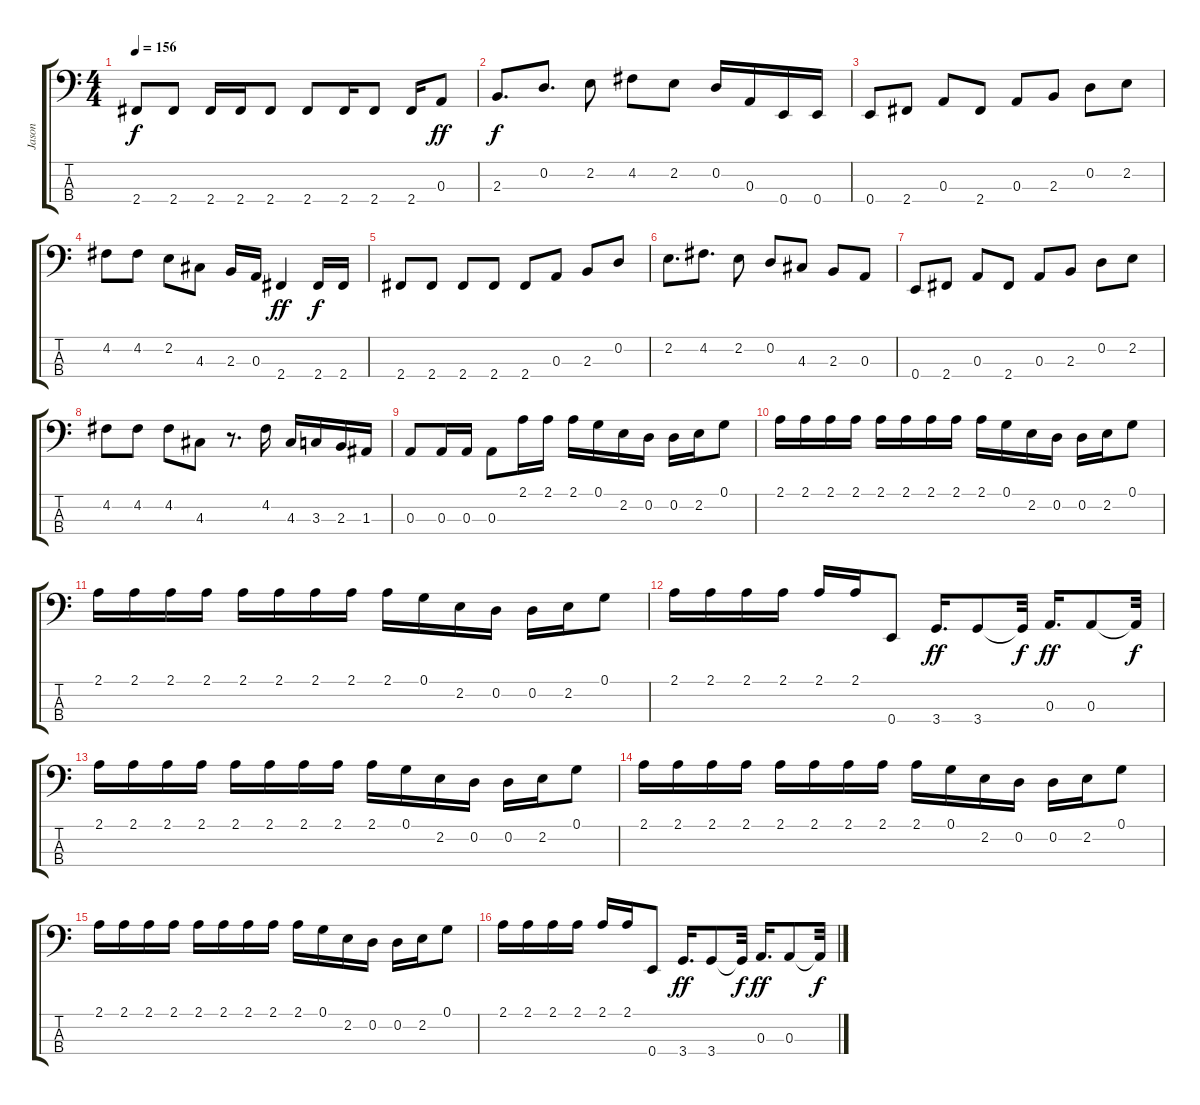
\track ("Jason" "Jason") {instrument electricbasspick}
\staff {score tabs}
\tuning (G2 D2 A1 E1) {hide}
\ts (4 4)
\tempo 156
\clef f4
\ks c
2.4.8{dy f} 2.4.8 2.4.16 2.4.16 2.4.8 2.4.8 2.4.16 2.4.8 2.4.16 0.3.8{dy ff} |
2.3.8{d dy f} 0.2.8{d} 2.2.8 4.2.8 2.2.8 0.2.16 0.3.16 0.4.16 0.4.16 |
0.4.8 2.4.8 0.3.8 2.4.8 0.3.8 2.3.8 0.2.8 2.2.8 |
4.2.8 4.2.8 2.2.8 4.3.8 2.3.16 0.3.16 2.4.4{dy ff} 2.4.16{dy f} 2.4.16 |
2.4.8 2.4.8 2.4.8 2.4.8 2.4.8 0.3.8 2.3.8 0.2.8 |
2.2.8{d} 4.2.8{d} 2.2.8 0.2.8 4.3.8 2.3.8 0.3.8 |
0.4.8 2.4.8 0.3.8 2.4.8 0.3.8 2.3.8 0.2.8 2.2.8 |
4.2.8 4.2.8 4.2.8 4.3.8 r.8{d} 4.2.16 4.3.16 3.3.16 2.3.16 1.3.16 |
0.3.8 0.3.16 0.3.16 0.3.8 2.1.16 2.1.16 2.1.16 0.1.16 2.2.16 0.2.16 0.2.16 2.2.16 0.1.8 |
2.1.16 2.1.16 2.1.16 2.1.16 2.1.16 2.1.16 2.1.16 2.1.16 2.1.16 0.1.16 2.2.16 0.2.16 0.2.16 2.2.16 0.1.8 |
2.1.16 2.1.16 2.1.16 2.1.16 2.1.16 2.1.16 2.1.16 2.1.16 2.1.16 0.1.16 2.2.16 0.2.16 0.2.16 2.2.16 0.1.8 |
2.1.16 2.1.16 2.1.16 2.1.16 2.1.16 2.1.16 0.4.8 3.4.16{d dy ff} 3.4.8 3.4{t}.32{dy f} 0.3.16{d dy ff} 0.3.8 0.3{t}.32{dy f} |
2.1.16 2.1.16 2.1.16 2.1.16 2.1.16 2.1.16 2.1.16 2.1.16 2.1.16 0.1.16 2.2.16 0.2.16 0.2.16 2.2.16 0.1.8 |
2.1.16 2.1.16 2.1.16 2.1.16 2.1.16 2.1.16 2.1.16 2.1.16 2.1.16 0.1.16 2.2.16 0.2.16 0.2.16 2.2.16 0.1.8 |
2.1.16 2.1.16 2.1.16 2.1.16 2.1.16 2.1.16 2.1.16 2.1.16 2.1.16 0.1.16 2.2.16 0.2.16 0.2.16 2.2.16 0.1.8 |
2.1.16 2.1.16 2.1.16 2.1.16 2.1.16 2.1.16 0.4.8 3.4.16{d dy ff} 3.4.8 3.4{t}.32{dy f} 0.3.16{d dy ff} 0.3.8 0.3{t}.32{dy f}
